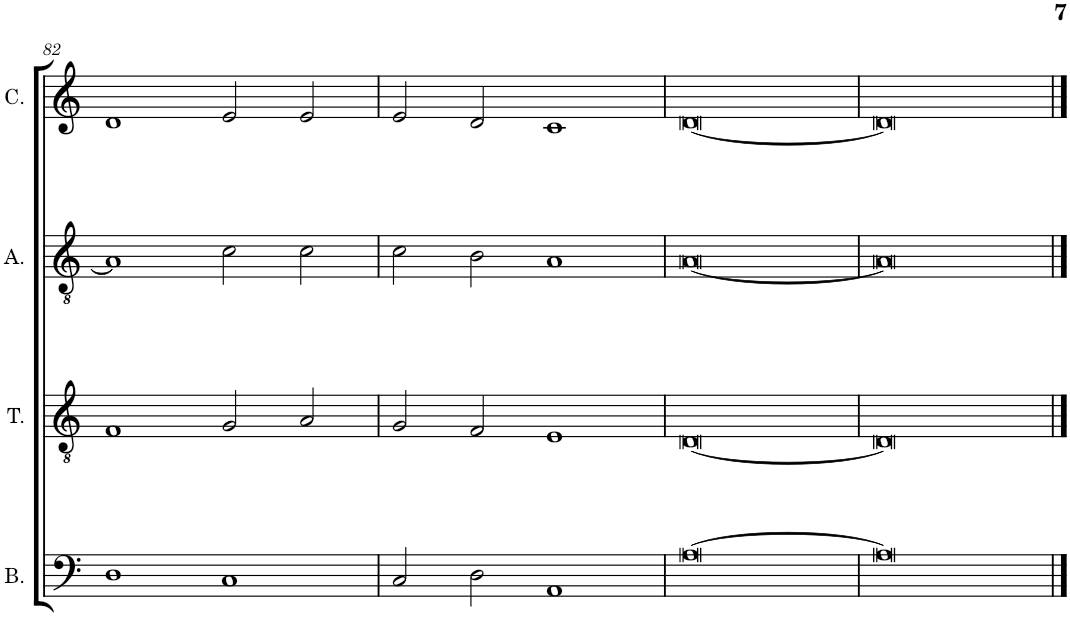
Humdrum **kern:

**kern	**kern	**kern	**kern
*part4	*part3	*part2	*part1
*staff4	*staff3	*staff2	*staff1
*I"Bassus	*I"Tenor	*I"Altus	*I"Cantus
*I'B.	*I'T.	*I'A.	*I'C.
!!LO:PB:g=z
*clefF4	*clefGv2	*clefGv2	*clefG2
*k[]	*k[]	*k[]	*k[]
*M2/1	*M2/1	*M2/1	*M2/1
=82	=82	=82	=82
1D	1F	1A]	1d
1C	2G/	2c\	2e/
.	2A/	2c\	2e/
=83	=83	=83	=83
2C/	2G/	2c\	2e/
2D\	2F/	2B\	2d/
1AA	1E	1A	1c
=84	=84	=84	=84
[0A	[0D	[0A	[0d
=85	=85	=85	=85
0A]	0D]	0A]	0d]
==	==	==	==
*-	*-	*-	*-
